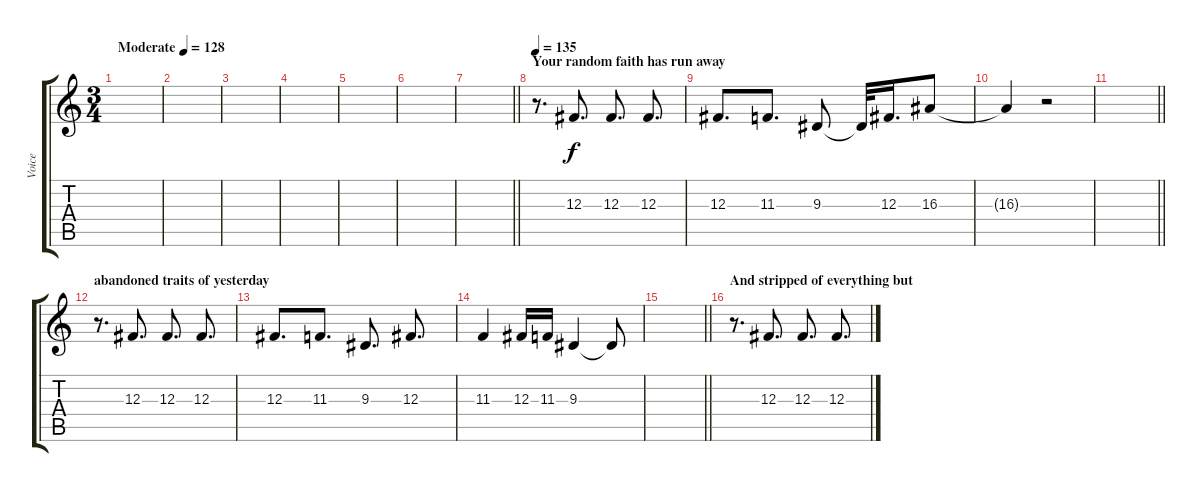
\track ("Voice" "Voice") {instrument lead6voice}
\staff {score tabs}
\tuning (Eb4 Bb3 Gb3 Db3 Ab2 Eb2) {hide}
\ts (3 4)
\tempo (128 "Moderate")
\clef g2
\ks c
|
|
|
|
|
|
\barLineRight lightlight
|
\section ("" "Your random faith has run away")
\tempo 135
r.8{d} 12.3.8{d} 12.3.8{d} 12.3.8{d} |
12.3.8{d} 11.3.8{d} 9.3.8 9.3{t}.32 12.3.16{d} 16.3.8 |
16.3{t}.4 r.2 |
\barLineRight lightlight
|
\section ("" "abandoned traits of yesterday")
r.8{d} 12.3.8{d} 12.3.8{d} 12.3.8{d} |
12.3.8{d} 11.3.8{d} 9.3.8{d} 12.3.8{d} |
11.3.4 12.3.16 11.3.16 9.3.4 9.3{t}.8 |
\barLineRight lightlight
|
\section ("" "And stripped of everything but ")
r.8{d} 12.3.8{d} 12.3.8{d} 12.3.8{d}
